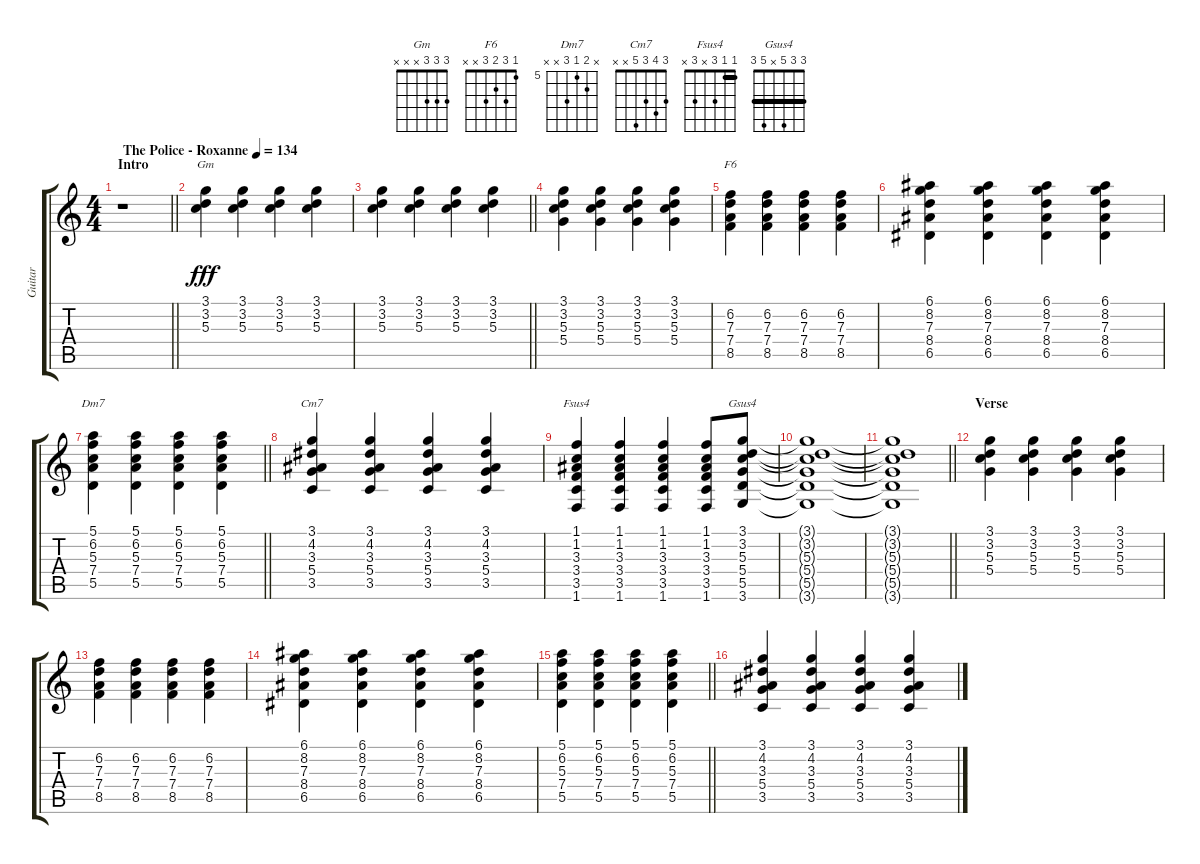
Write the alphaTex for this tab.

\track ("Guitar" "Guitar") {instrument electricguitarclean}
\staff {score tabs}
\tuning (E4 B3 G3 D3 A2 E2) {hide}
\chord ("Gm" 3 3 3 x x x)
\chord ("F6" 1 3 2 3 x x)
\chord ("Dm7" x 6 5 7 x x) {firstfret 5}
\chord ("Cm7" 3 4 3 5 x x)
\chord ("Fsus4" 1 1 3 x 3 x) {barre 1}
\chord ("Gsus4" 3 3 5 x 5 3) {barre 3}
\ts (4 4)
\section ("" "Intro")
\tempo (134 "The Police - Roxanne")
\clef g2
\barLineRight lightlight
\ks c
r.1{dy fff instrument electricguitarclean} |
(3.1 3.2 5.3).4{ch "Gm"} (3.1 3.2 5.3).4 (3.1 3.2 5.3).4 (3.1 3.2 5.3).4 |
\barLineRight lightlight
(3.1 3.2 5.3).4 (3.1 3.2 5.3).4 (3.1 3.2 5.3).4 (3.1 3.2 5.3).4 |
(3.1 3.2 5.3 5.4).4 (3.1 3.2 5.3 5.4).4 (3.1 3.2 5.3 5.4).4 (3.1 3.2 5.3 5.4).4 |
(6.2 7.3 7.4 8.5).4{ch "F6"} (6.2 7.3 7.4 8.5).4 (6.2 7.3 7.4 8.5).4 (6.2 7.3 7.4 8.5).4 |
(6.1 8.2 7.3 8.4 6.5).4 (6.1 8.2 7.3 8.4 6.5).4 (6.1 8.2 7.3 8.4 6.5).4 (6.1 8.2 7.3 8.4 6.5).4 |
\barLineRight lightlight
(5.1 6.2 5.3 7.4 5.5).4{ch "Dm7"} (5.1 6.2 5.3 7.4 5.5).4 (5.1 6.2 5.3 7.4 5.5).4 (5.1 6.2 5.3 7.4 5.5).4 |
(3.1 4.2 3.3 5.4 3.5).4{ch "Cm7"} (3.1 4.2 3.3 5.4 3.5).4 (3.1 4.2 3.3 5.4 3.5).4 (3.1 4.2 3.3 5.4 3.5).4 |
(1.1 1.2 3.3 3.4 3.5 1.6).4{ch "Fsus4"} (1.1 1.2 3.3 3.4 3.5 1.6).4 (1.1 1.2 3.3 3.4 3.5 1.6).4 (1.1 1.2 3.3 3.4 3.5 1.6).8 (3.1 3.2 5.3 5.4 5.5 3.6).8{ch "Gsus4"} |
(3.1{t} 3.2{t} 5.3{t} 5.4{t} 5.5{t} 3.6{t}).1 |
\barLineRight lightlight
(3.1{t} 3.2{t} 5.3{t} 5.4{t} 5.5{t} 3.6{t}).1 |
\section ("" "Verse")
(3.1 3.2 5.3 5.4).4 (3.1 3.2 5.3 5.4).4 (3.1 3.2 5.3 5.4).4 (3.1 3.2 5.3 5.4).4 |
(6.2 7.3 7.4 8.5).4 (6.2 7.3 7.4 8.5).4 (6.2 7.3 7.4 8.5).4 (6.2 7.3 7.4 8.5).4 |
(6.1 8.2 7.3 8.4 6.5).4 (6.1 8.2 7.3 8.4 6.5).4 (6.1 8.2 7.3 8.4 6.5).4 (6.1 8.2 7.3 8.4 6.5).4 |
\barLineRight lightlight
(5.1 6.2 5.3 7.4 5.5).4 (5.1 6.2 5.3 7.4 5.5).4 (5.1 6.2 5.3 7.4 5.5).4 (5.1 6.2 5.3 7.4 5.5).4 |
(3.1 4.2 3.3 5.4 3.5).4 (3.1 4.2 3.3 5.4 3.5).4 (3.1 4.2 3.3 5.4 3.5).4 (3.1 4.2 3.3 5.4 3.5).4
